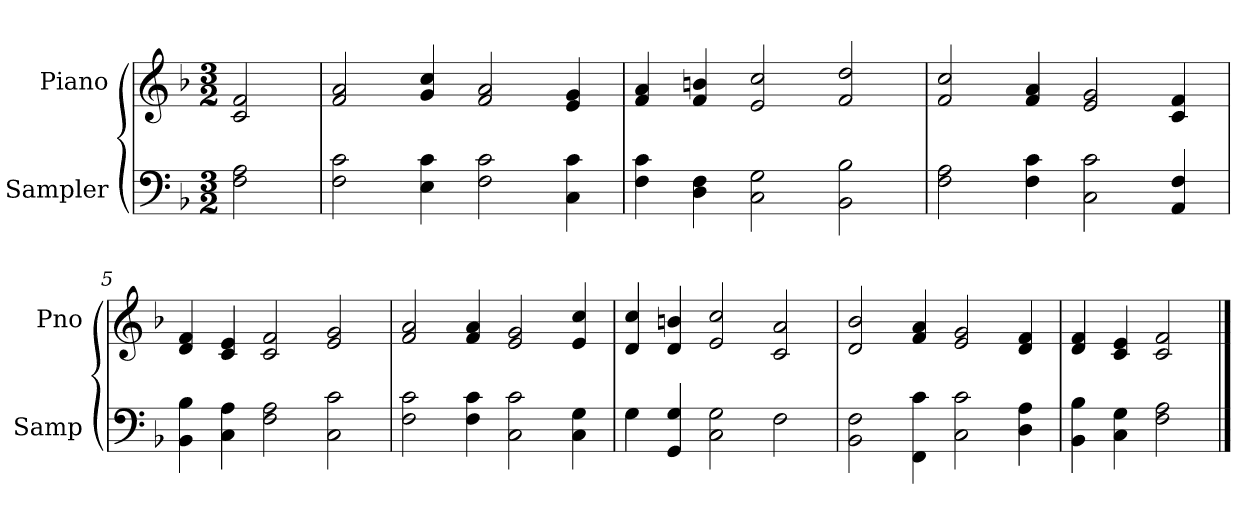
**kern	**kern
*part2	*part1
*staff2	*staff1
*I"Sampler	*I"Piano
*I'Samp	*I'Pno
*clefF4	*clefG2
*k[b-]	*k[b-]
*F:	*F:
*M3/2	*M3/2
=1	=1
2F 2A	2c 2f
=2	=2
2F 2c	2f 2a
4E 4c	4g 4cc
2F 2c	2f 2a
4C 4c	4e 4g
=3	=3
4F 4c	4f 4a
4D 4F	4f 4bn
2C 2G	2e 2cc
2BB- 2B-	2f 2dd
=4	=4
2F 2A	2f 2cc
4F 4c	4f 4a
2C 2c	2e 2g
4AA 4F	4c 4f
=5	=5
4BB- 4B-	4d 4f
4C 4A	4c 4e
2F 2A	2c 2f
2C 2c	2e 2g
=6	=6
2F 2c	2f 2a
4F 4c	4f 4a
2C 2c	2e 2g
4C 4G	4e 4cc
=7	=7
4G	4d 4cc
4GG 4G	4d 4bn
2C 2G	2e 2cc
2F	2c 2a
=8	=8
2BB- 2F	2d 2b-
4FF 4c	4f 4a
2C 2c	2e 2g
4D 4A	4d 4f
=9	=9
4BB- 4B-	4d 4f
4C 4G	4c 4e
2F 2A	2c 2f
==	==
*-	*-
